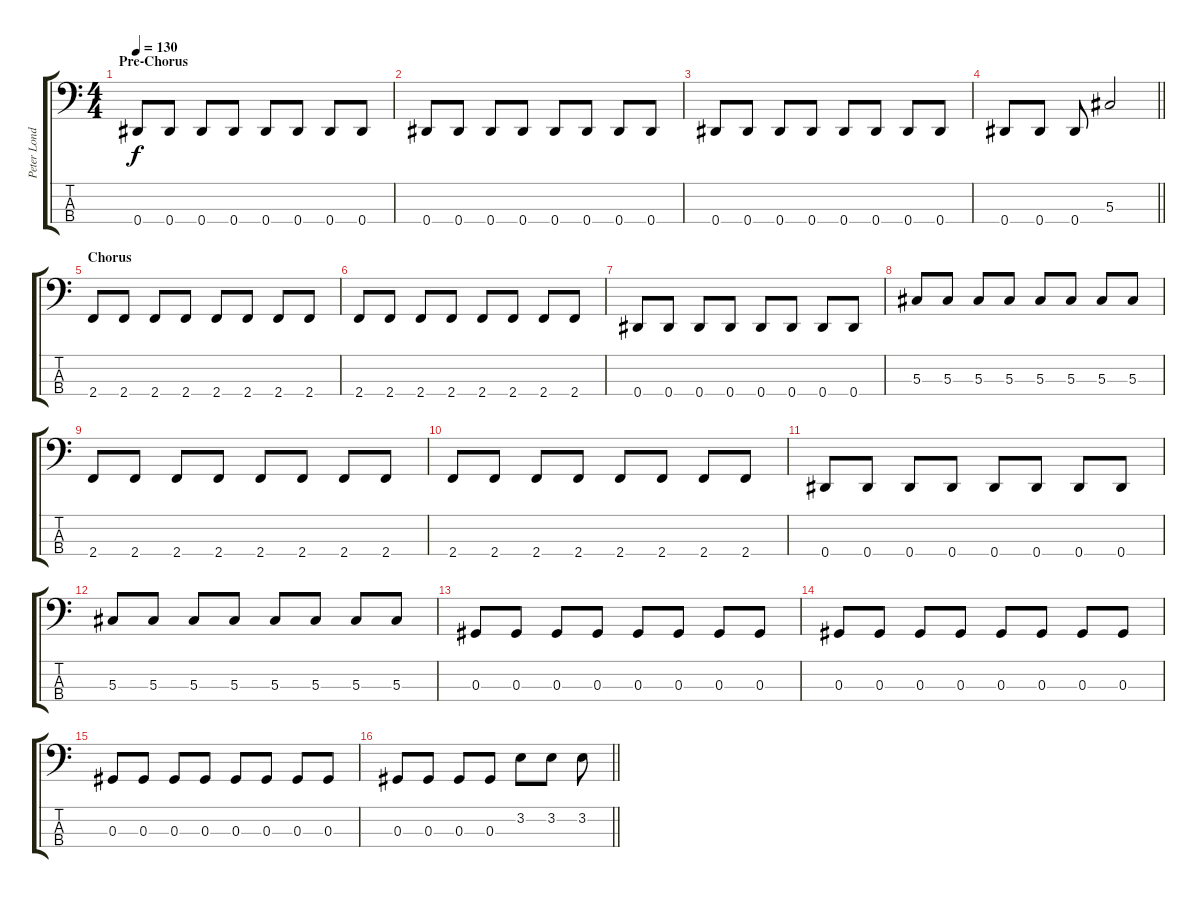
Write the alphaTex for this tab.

\track ("Peter London (Bass)" "Peter Lond") {instrument electricbassfinger}
\staff {score tabs}
\tuning (Gb2 Db2 Ab1 Eb1) {hide}
\ts (4 4)
\section ("" "Pre-Chorus")
\tempo 130
\clef f4
\ks c
0.4.8{dy f} 0.4.8 0.4.8 0.4.8 0.4.8 0.4.8 0.4.8 0.4.8 |
0.4.8 0.4.8 0.4.8 0.4.8 0.4.8 0.4.8 0.4.8 0.4.8 |
0.4.8 0.4.8 0.4.8 0.4.8 0.4.8 0.4.8 0.4.8 0.4.8 |
\barLineRight lightlight
0.4.8 0.4.8 0.4.8 5.3.2 |
\section ("" "Chorus")
2.4.8 2.4.8 2.4.8 2.4.8 2.4.8 2.4.8 2.4.8 2.4.8 |
2.4.8 2.4.8 2.4.8 2.4.8 2.4.8 2.4.8 2.4.8 2.4.8 |
0.4.8 0.4.8 0.4.8 0.4.8 0.4.8 0.4.8 0.4.8 0.4.8 |
5.3.8 5.3.8 5.3.8 5.3.8 5.3.8 5.3.8 5.3.8 5.3.8 |
2.4.8 2.4.8 2.4.8 2.4.8 2.4.8 2.4.8 2.4.8 2.4.8 |
2.4.8 2.4.8 2.4.8 2.4.8 2.4.8 2.4.8 2.4.8 2.4.8 |
0.4.8 0.4.8 0.4.8 0.4.8 0.4.8 0.4.8 0.4.8 0.4.8 |
5.3.8 5.3.8 5.3.8 5.3.8 5.3.8 5.3.8 5.3.8 5.3.8 |
0.3.8 0.3.8 0.3.8 0.3.8 0.3.8 0.3.8 0.3.8 0.3.8 |
0.3.8 0.3.8 0.3.8 0.3.8 0.3.8 0.3.8 0.3.8 0.3.8 |
0.3.8 0.3.8 0.3.8 0.3.8 0.3.8 0.3.8 0.3.8 0.3.8 |
\barLineRight lightlight
0.3.8 0.3.8 0.3.8 0.3.8 3.2.8 3.2.8 3.2.8
